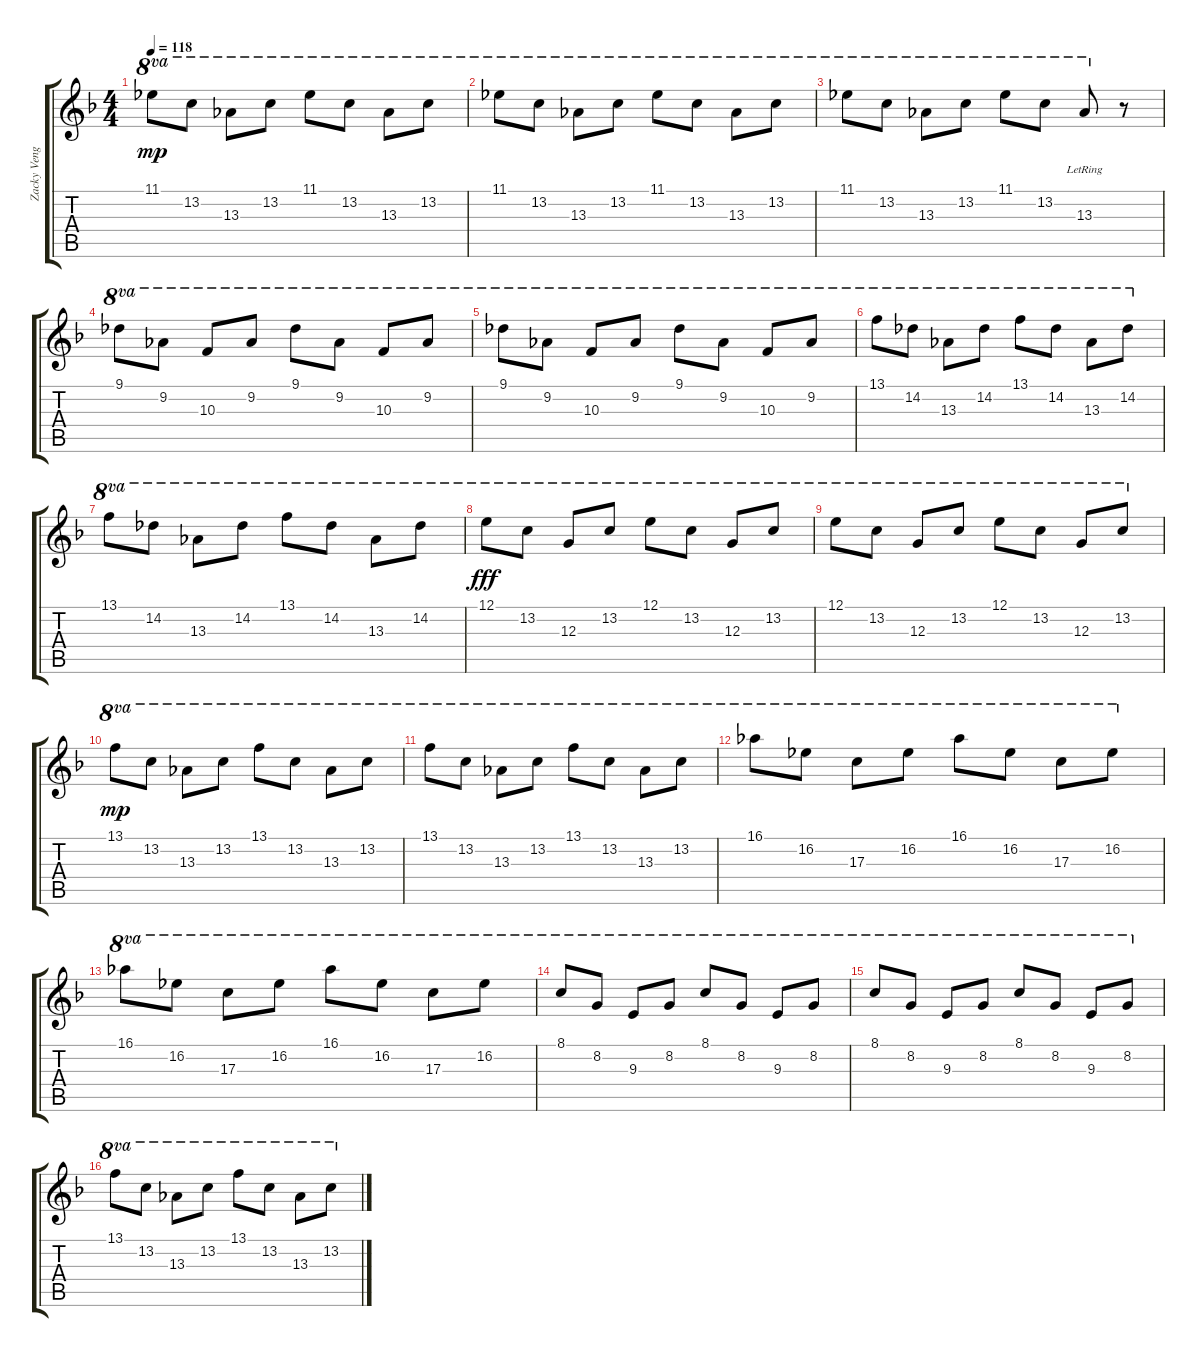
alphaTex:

\track ("Zacky Vengeance" "Zacky Veng") {instrument distortionguitar}
\staff {score tabs}
\tuning (E4 B3 G3 D3 A2 D2) {hide}
\ts (4 4)
\tempo 118
\clef g2
\ks f
11.1.8{ot 8va dy mp} 13.2.8{ot 8va} 13.3.8{ot 8va} 13.2.8{ot 8va} 11.1.8{ot 8va} 13.2.8{ot 8va} 13.3.8{ot 8va} 13.2.8{ot 8va} |
11.1.8{ot 8va} 13.2.8{ot 8va} 13.3.8{ot 8va} 13.2.8{ot 8va} 11.1.8{ot 8va} 13.2.8{ot 8va} 13.3.8{ot 8va} 13.2.8{ot 8va} |
11.1.8{ot 8va} 13.2.8{ot 8va} 13.3.8{ot 8va} 13.2.8{ot 8va} 11.1.8{ot 8va} 13.2.8{ot 8va} 13.3{lr}.8{ot 8va} r.8 |
9.1.8{ot 8va} 9.2.8{ot 8va} 10.3.8{ot 8va} 9.2.8{ot 8va} 9.1.8{ot 8va} 9.2.8{ot 8va} 10.3.8{ot 8va} 9.2.8{ot 8va} |
9.1.8{ot 8va} 9.2.8{ot 8va} 10.3.8{ot 8va} 9.2.8{ot 8va} 9.1.8{ot 8va} 9.2.8{ot 8va} 10.3.8{ot 8va} 9.2.8{ot 8va} |
13.1.8{ot 8va} 14.2.8{ot 8va} 13.3.8{ot 8va} 14.2.8{ot 8va} 13.1.8{ot 8va} 14.2.8{ot 8va} 13.3.8{ot 8va} 14.2.8{ot 8va} |
13.1.8{ot 8va} 14.2.8{ot 8va} 13.3.8{ot 8va} 14.2.8{ot 8va} 13.1.8{ot 8va} 14.2.8{ot 8va} 13.3.8{ot 8va} 14.2.8{ot 8va} |
12.1.8{ot 8va dy fff} 13.2.8{ot 8va} 12.3.8{ot 8va} 13.2.8{ot 8va} 12.1.8{ot 8va} 13.2.8{ot 8va} 12.3.8{ot 8va} 13.2.8{ot 8va} |
12.1.8{ot 8va} 13.2.8{ot 8va} 12.3.8{ot 8va} 13.2.8{ot 8va} 12.1.8{ot 8va} 13.2.8{ot 8va} 12.3.8{ot 8va} 13.2.8{ot 8va} |
13.1.8{ot 8va dy mp} 13.2.8{ot 8va} 13.3.8{ot 8va} 13.2.8{ot 8va} 13.1.8{ot 8va} 13.2.8{ot 8va} 13.3.8{ot 8va} 13.2.8{ot 8va} |
13.1.8{ot 8va} 13.2.8{ot 8va} 13.3.8{ot 8va} 13.2.8{ot 8va} 13.1.8{ot 8va} 13.2.8{ot 8va} 13.3.8{ot 8va} 13.2.8{ot 8va} |
16.1.8{ot 8va} 16.2.8{ot 8va} 17.3.8{ot 8va} 16.2.8{ot 8va} 16.1.8{ot 8va} 16.2.8{ot 8va} 17.3.8{ot 8va} 16.2.8{ot 8va} |
16.1.8{ot 8va} 16.2.8{ot 8va} 17.3.8{ot 8va} 16.2.8{ot 8va} 16.1.8{ot 8va} 16.2.8{ot 8va} 17.3.8{ot 8va} 16.2.8{ot 8va} |
8.1.8{ot 8va} 8.2.8{ot 8va} 9.3.8{ot 8va} 8.2.8{ot 8va} 8.1.8{ot 8va} 8.2.8{ot 8va} 9.3.8{ot 8va} 8.2.8{ot 8va} |
8.1.8{ot 8va} 8.2.8{ot 8va} 9.3.8{ot 8va} 8.2.8{ot 8va} 8.1.8{ot 8va} 8.2.8{ot 8va} 9.3.8{ot 8va} 8.2.8{ot 8va} |
13.1.8{ot 8va} 13.2.8{ot 8va} 13.3.8{ot 8va} 13.2.8{ot 8va} 13.1.8{ot 8va} 13.2.8{ot 8va} 13.3.8{ot 8va} 13.2.8{ot 8va}
